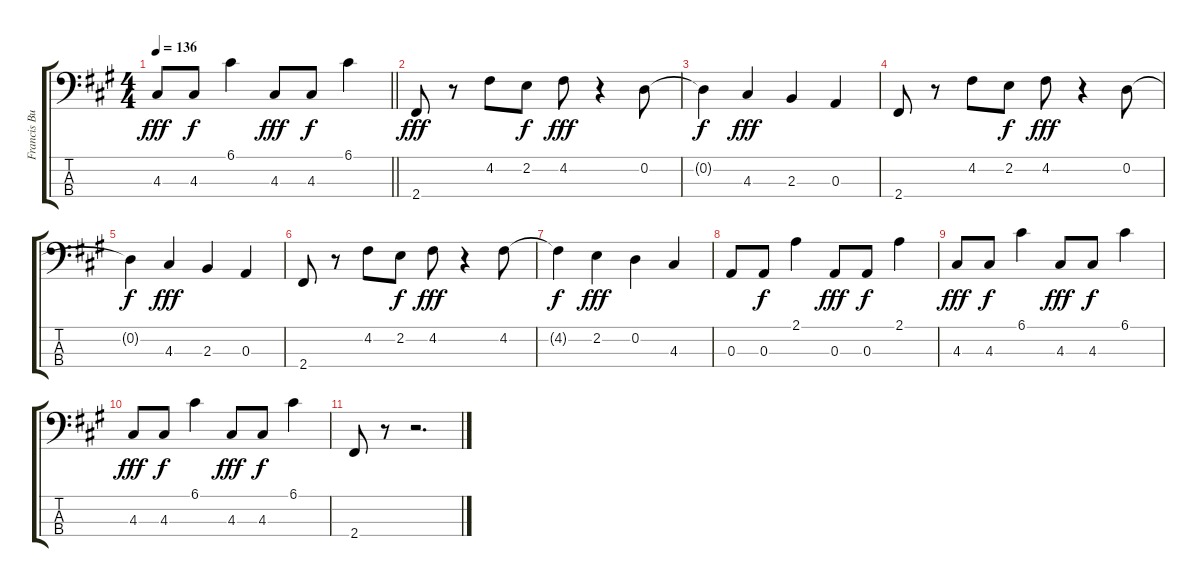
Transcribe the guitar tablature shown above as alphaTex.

\track ("Francis Bucholz" "Francis Bu") {instrument electricbasspick}
\staff {score tabs}
\tuning (G2 D2 A1 E1) {hide}
\ts (4 4)
\tempo 136
\clef f4
\barLineRight lightlight
\ks a
4.3.8{dy fff} 4.3.8{dy f} 6.1.4 4.3.8{dy fff} 4.3.8{dy f} 6.1.4 |
2.4.8{dy fff} r.8 4.2.8 2.2.8{dy f} 4.2.8{dy fff} r.4 0.2.8 |
0.2{t}.4{dy f} 4.3.4{dy fff} 2.3.4 0.3.4 |
2.4.8 r.8 4.2.8 2.2.8{dy f} 4.2.8{dy fff} r.4 0.2.8 |
0.2{t}.4{dy f} 4.3.4{dy fff} 2.3.4 0.3.4 |
2.4.8 r.8 4.2.8 2.2.8{dy f} 4.2.8{dy fff} r.4 4.2.8 |
4.2{t}.4{dy f} 2.2.4{dy fff} 0.2.4 4.3.4 |
0.3.8 0.3.8{dy f} 2.1.4 0.3.8{dy fff} 0.3.8{dy f} 2.1.4 |
4.3.8{dy fff} 4.3.8{dy f} 6.1.4 4.3.8{dy fff} 4.3.8{dy f} 6.1.4 |
4.3.8{dy fff} 4.3.8{dy f} 6.1.4 4.3.8{dy fff} 4.3.8{dy f} 6.1.4 |
2.4.8 r.8 r.2{d}
